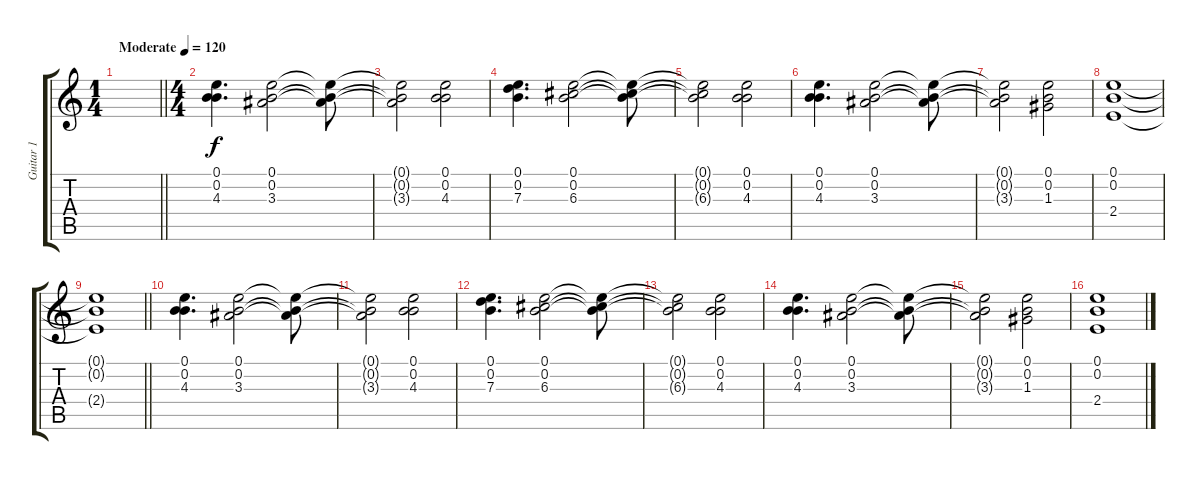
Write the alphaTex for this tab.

\track ("Guitar 1" "Guitar 1") {instrument distortionguitar}
\staff {score tabs}
\tuning (E4 B3 G3 D3 A2 D2) {hide}
\ts (1 4)
\tempo (120 "Moderate")
\clef g2
\barLineRight lightlight
\ks c
|
\ts (4 4)
(0.1 0.2 4.3).4{d} (0.1 0.2 3.3).2 (0.1{t} 0.2{t} 3.3{t}).8 |
(0.1{t} 0.2{t} 3.3{t}).2 (0.1 0.2 4.3).2 |
(0.1 0.2 7.3).4{d} (0.1 0.2 6.3).2 (0.1{t} 0.2{t} 6.3{t}).8 |
(0.1{t} 0.2{t} 6.3{t}).2 (0.1 0.2 4.3).2 |
(0.1 0.2 4.3).4{d} (0.1 0.2 3.3).2 (0.1{t} 0.2{t} 3.3{t}).8 |
(0.1{t} 0.2{t} 3.3{t}).2 (0.1 0.2 1.3).2 |
(0.1 0.2 2.4).1 |
\barLineRight lightlight
(0.1{t} 0.2{t} 2.4{t}).1 |
(0.1 0.2 4.3).4{d} (0.1 0.2 3.3).2 (0.1{t} 0.2{t} 3.3{t}).8 |
(0.1{t} 0.2{t} 3.3{t}).2 (0.1 0.2 4.3).2 |
(0.1 0.2 7.3).4{d} (0.1 0.2 6.3).2 (0.1{t} 0.2{t} 6.3{t}).8 |
(0.1{t} 0.2{t} 6.3{t}).2 (0.1 0.2 4.3).2 |
(0.1 0.2 4.3).4{d} (0.1 0.2 3.3).2 (0.1{t} 0.2{t} 3.3{t}).8 |
(0.1{t} 0.2{t} 3.3{t}).2 (0.1 0.2 1.3).2 |
(0.1 0.2 2.4).1
